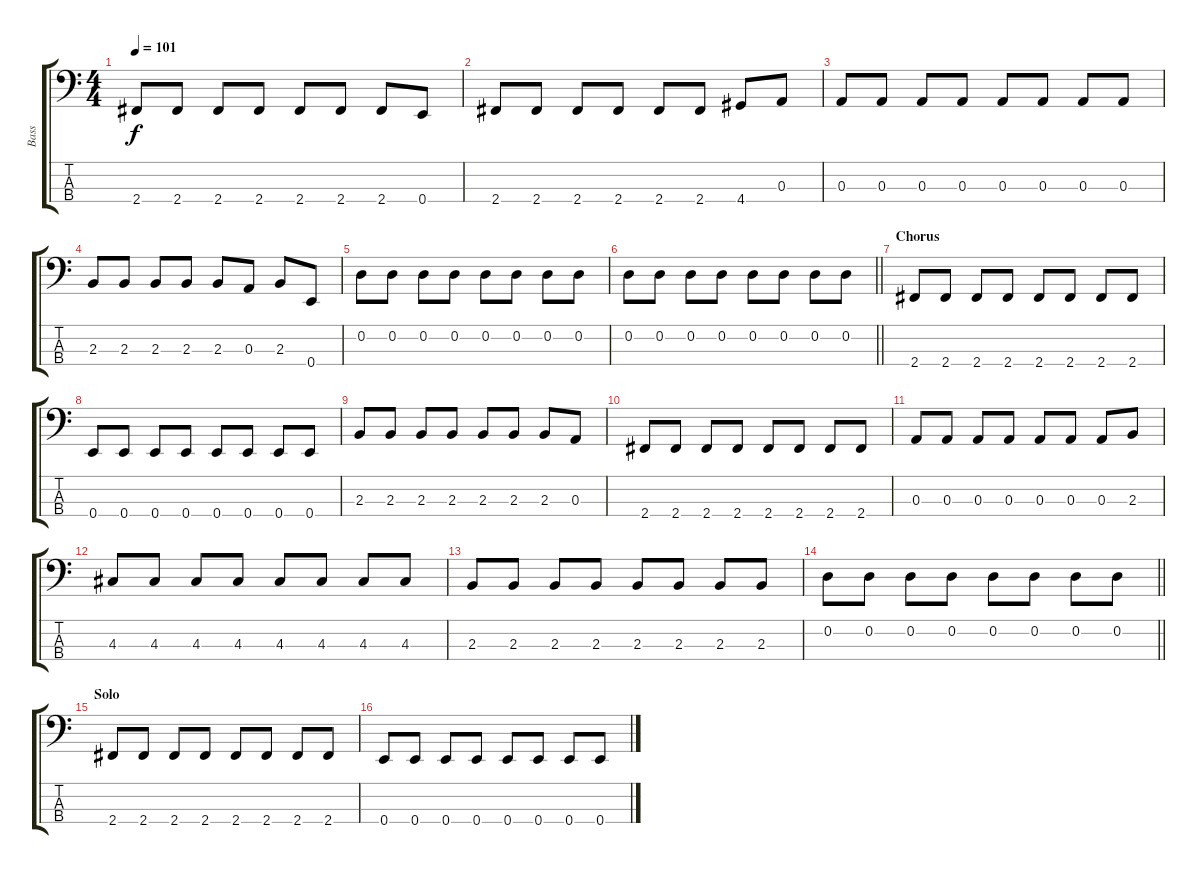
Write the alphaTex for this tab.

\track ("Bass" "Bass") {instrument electricbassfinger}
\staff {score tabs}
\tuning (G2 D2 A1 E1) {hide}
\ts (4 4)
\tempo 101
\clef f4
\ks c
2.4.8{dy f} 2.4.8 2.4.8 2.4.8 2.4.8 2.4.8 2.4.8 0.4.8 |
2.4.8 2.4.8 2.4.8 2.4.8 2.4.8 2.4.8 4.4.8 0.3.8 |
0.3.8 0.3.8 0.3.8 0.3.8 0.3.8 0.3.8 0.3.8 0.3.8 |
2.3.8 2.3.8 2.3.8 2.3.8 2.3.8 0.3.8 2.3.8 0.4.8 |
0.2.8 0.2.8 0.2.8 0.2.8 0.2.8 0.2.8 0.2.8 0.2.8 |
\barLineRight lightlight
0.2.8 0.2.8 0.2.8 0.2.8 0.2.8 0.2.8 0.2.8 0.2.8 |
\section ("" "Chorus")
2.4.8 2.4.8 2.4.8 2.4.8 2.4.8 2.4.8 2.4.8 2.4.8 |
0.4.8 0.4.8 0.4.8 0.4.8 0.4.8 0.4.8 0.4.8 0.4.8 |
2.3.8 2.3.8 2.3.8 2.3.8 2.3.8 2.3.8 2.3.8 0.3.8 |
2.4.8 2.4.8 2.4.8 2.4.8 2.4.8 2.4.8 2.4.8 2.4.8 |
0.3.8 0.3.8 0.3.8 0.3.8 0.3.8 0.3.8 0.3.8 2.3.8 |
4.3.8 4.3.8 4.3.8 4.3.8 4.3.8 4.3.8 4.3.8 4.3.8 |
2.3.8 2.3.8 2.3.8 2.3.8 2.3.8 2.3.8 2.3.8 2.3.8 |
\barLineRight lightlight
0.2.8 0.2.8 0.2.8 0.2.8 0.2.8 0.2.8 0.2.8 0.2.8 |
\section ("" "Solo")
2.4.8 2.4.8 2.4.8 2.4.8 2.4.8 2.4.8 2.4.8 2.4.8 |
0.4.8 0.4.8 0.4.8 0.4.8 0.4.8 0.4.8 0.4.8 0.4.8
